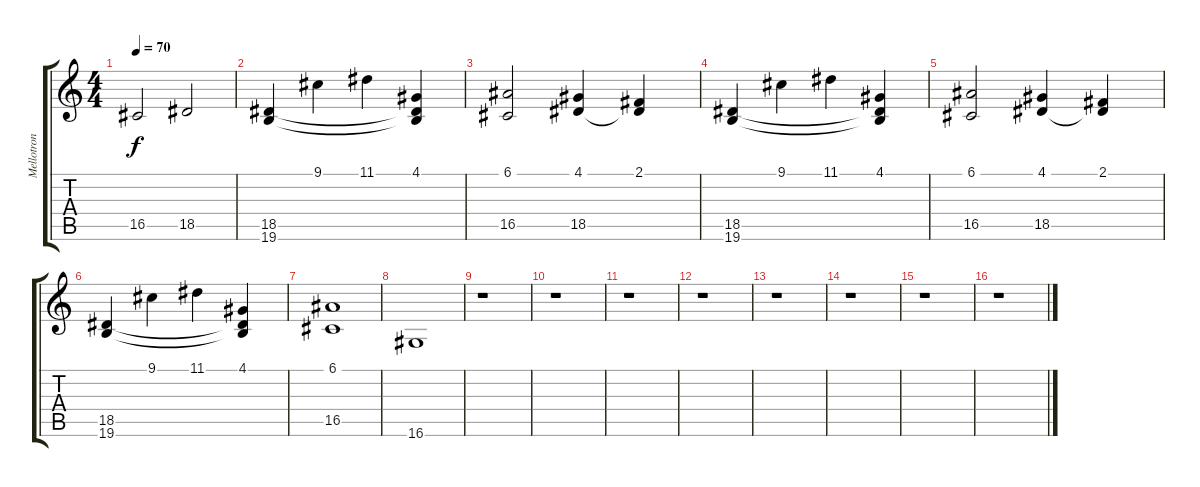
\track ("Mellotron" "Mellotron") {instrument oboe}
\staff {score tabs}
\tuning (E4 B3 G3 D3 A2 E2) {hide}
\ts (4 4)
\tempo 70
\clef g2
\ks c
16.5.2{dy f} 18.5.2 |
(18.5 19.6).4 9.1.4 11.1.4 (4.1 18.5{t} 19.6{t}).4 |
(6.1 16.5).2 (4.1 18.5).4 (2.1 18.5{t}).4 |
(18.5 19.6).4 9.1.4 11.1.4 (4.1 18.5{t} 19.6{t}).4 |
(6.1 16.5).2 (4.1 18.5).4 (2.1 18.5{t}).4 |
(18.5 19.6).4 9.1.4 11.1.4 (4.1 18.5{t} 19.6{t}).4 |
(6.1 16.5).1 |
16.6.1 |
r.1 |
r.1 |
r.1 |
r.1 |
r.1 |
r.1 |
r.1 |
r.1
